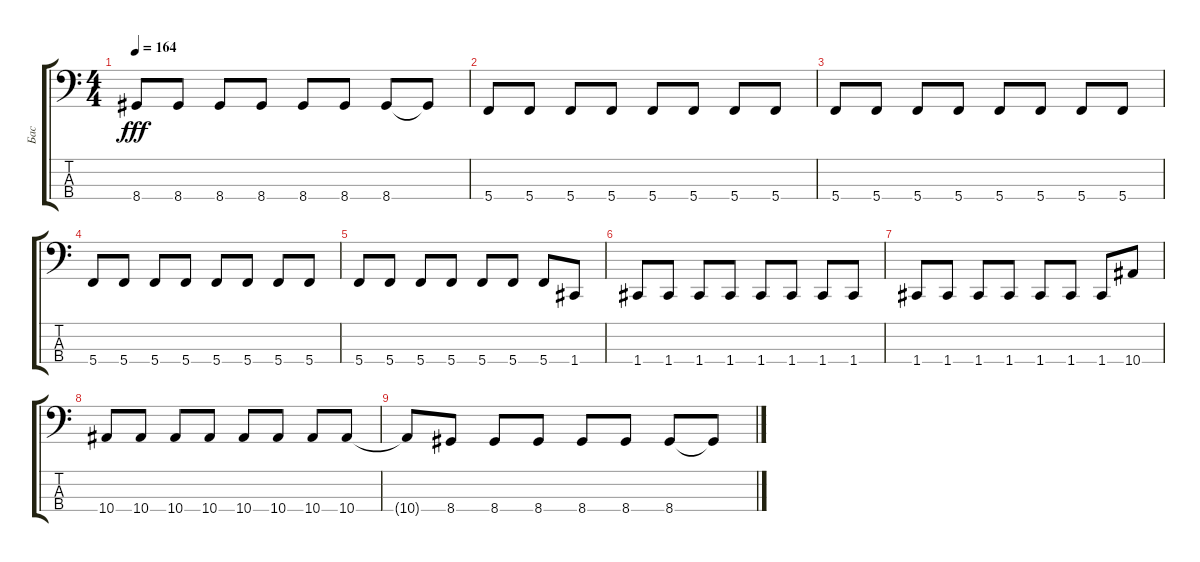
\track ("Бас" "Бас") {instrument electricbassfinger}
\staff {score tabs}
\tuning (F2 C2 G1 C1) {hide}
\ts (4 4)
\tempo 164
\clef f4
\ks c
8.4.8{dy fff} 8.4.8 8.4.8 8.4.8 8.4.8 8.4.8 8.4.8 8.4{t}.8 |
5.4.8 5.4.8 5.4.8 5.4.8 5.4.8 5.4.8 5.4.8 5.4.8 |
5.4.8 5.4.8 5.4.8 5.4.8 5.4.8 5.4.8 5.4.8 5.4.8 |
5.4.8 5.4.8 5.4.8 5.4.8 5.4.8 5.4.8 5.4.8 5.4.8 |
5.4.8 5.4.8 5.4.8 5.4.8 5.4.8 5.4.8 5.4.8 1.4.8 |
1.4.8 1.4.8 1.4.8 1.4.8 1.4.8 1.4.8 1.4.8 1.4.8 |
1.4.8 1.4.8 1.4.8 1.4.8 1.4.8 1.4.8 1.4.8 10.4.8 |
10.4.8 10.4.8 10.4.8 10.4.8 10.4.8 10.4.8 10.4.8 10.4.8 |
10.4{t}.8 8.4.8 8.4.8 8.4.8 8.4.8 8.4.8 8.4.8 8.4{t}.8
